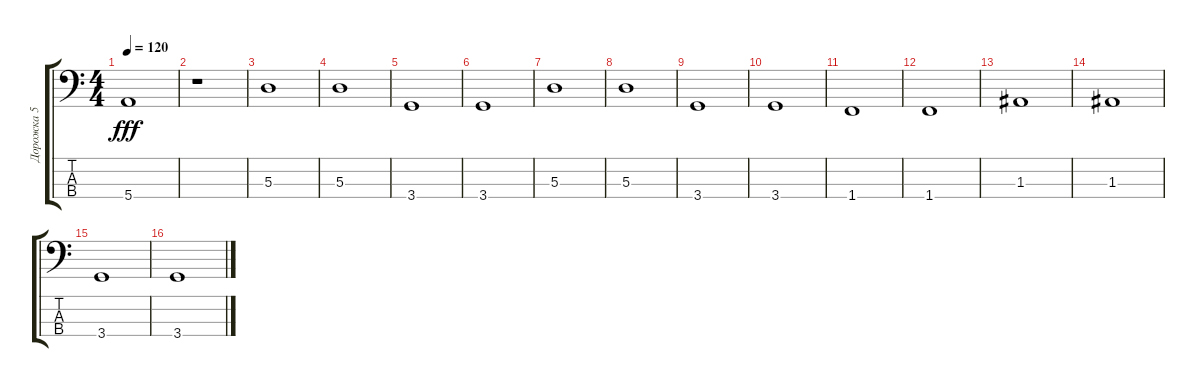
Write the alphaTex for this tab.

\track ("Дорожка 5" "Дорожка 5") {instrument slapbass2}
\staff {score tabs}
\tuning (G2 D2 A1 E1) {hide}
\ts (4 4)
\tempo 120
\clef f4
\ks c
5.4.1{dy fff} |
r.1 |
5.3.1 |
5.3.1 |
3.4.1 |
3.4.1 |
5.3.1 |
5.3.1 |
3.4.1 |
3.4.1 |
1.4.1 |
1.4.1 |
1.3.1 |
1.3.1 |
3.4.1 |
3.4.1
